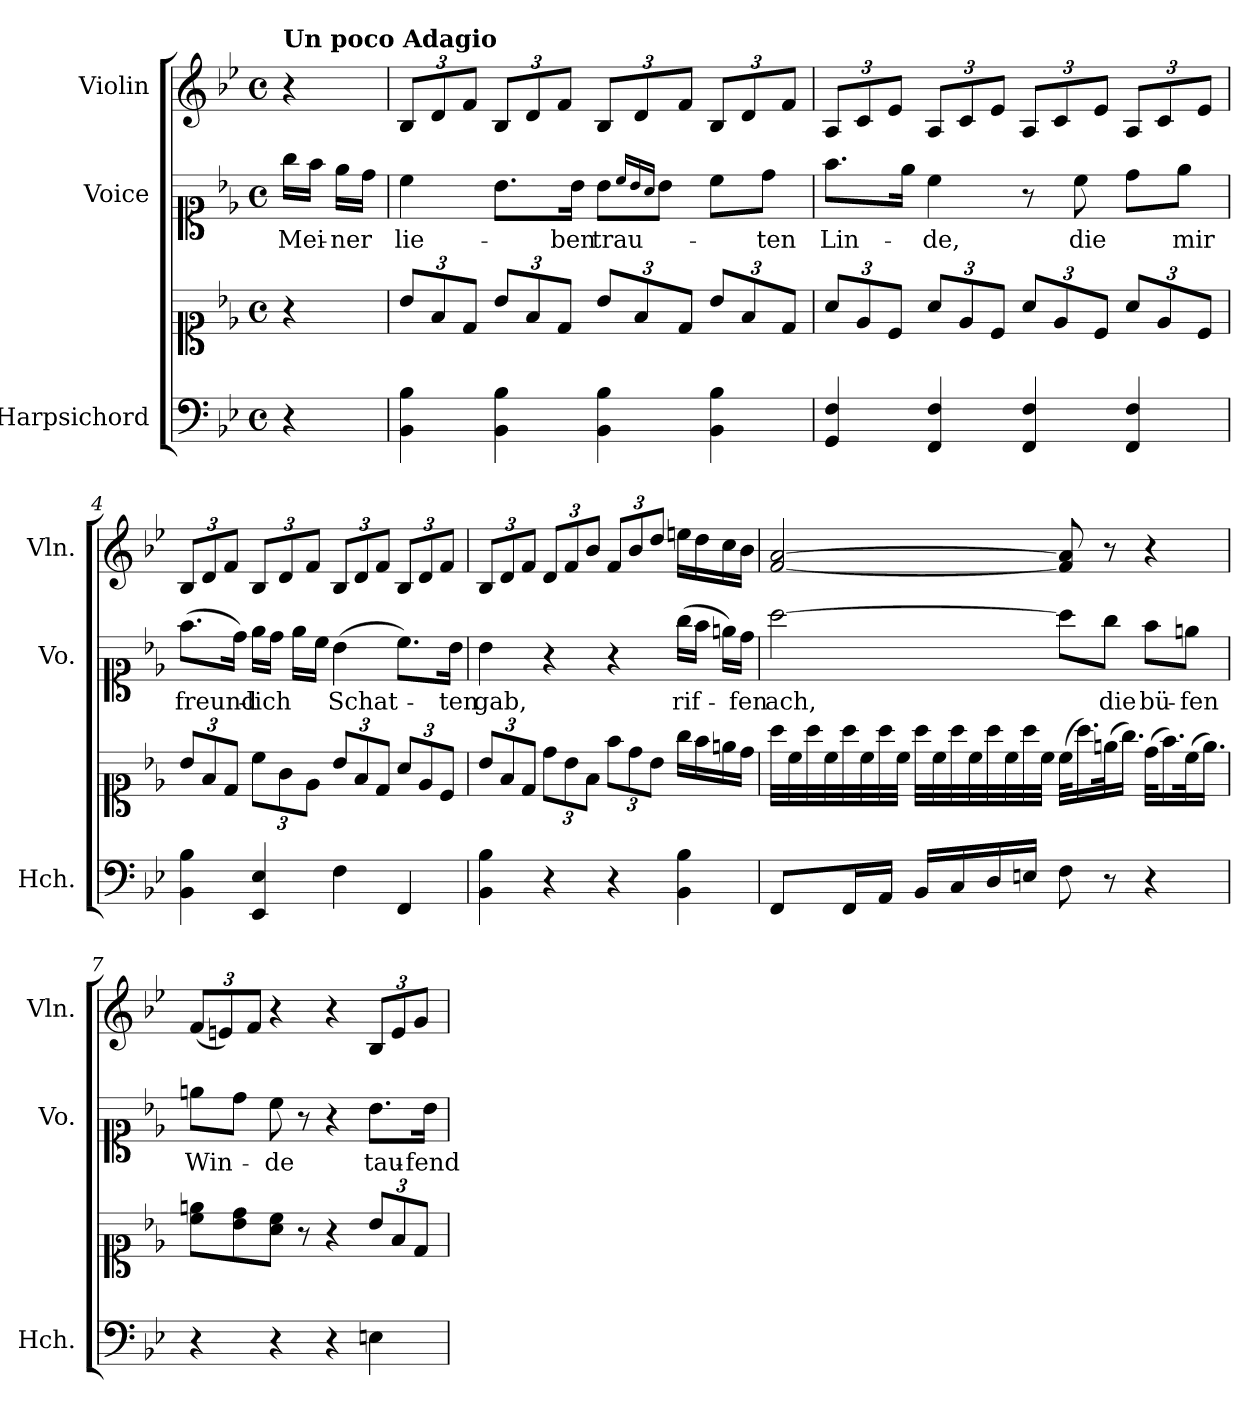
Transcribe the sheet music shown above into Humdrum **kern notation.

**kern	**kern	**kern	**text	**kern
*part3	*part3	*part2	*part2	*part1
*staff4	*staff3	*staff2	*staff2	*staff1
*I"Harpsichord	*	*I"Voice	*	*I"Violin
*I'Hch.	*	*I'Vo.	*	*I'Vln.
*clefF4	*clefC1	*clefC1	*	*clefG2
*k[b-e-]	*k[b-e-]	*k[b-e-]	*	*k[b-e-]
*M4/4	*M4/4	*M4/4	*	*M4/4
*met(c)	*met(c)	*met(c)	*	*met(c)
=1	=1	=1	=1	=1
!	!	!	!	!LO:TX:a:B:t=Un poco Adagio
!	!	!	!LO:LY:b	!
4r	4r	16gg\LL	Mei-	4r
.	.	16ff\JJ	.	.
!	!	!	!LO:LY:b	!
.	.	16ee-\LL	-ner	.
.	.	16dd\JJ	.	.
=2	=2	=2	=2	=2
*	*Xbrackettup	*	*	*
!	!	!	!LO:LY:b	!
*	*	*	*	*Xbrackettup
4BB-\ 4B-\	12b-/L	4cc\	lie-	12B-/L
.	12f/	.	.	12d/
.	12d/J	.	.	12f/J
4BB-\ 4B-\	12b-/L	8.b-\L	.	12B-/L
.	12f/	.	.	12d/
.	12d/J	.	.	12f/J
!	!	!	!LO:LY:b	!
.	.	16b-\Jk	-ben	.
!	!	!	!LO:LY:b	!
4BB-\ 4B-\	12b-/L	8b-\L	trau-	12B-/L
.	12f/	.	.	12d/
.	.	16qcc/LL	.	.
.	.	16qb-/	.	.
.	.	16qa/JJ	.	.
.	.	8b-\J	.	.
.	12d/J	.	.	12f/J
4BB-\ 4B-\	12b-/L	8cc\L	.	12B-/L
.	12f/	.	.	12d/
!	!	!	!LO:LY:b	!
.	.	8dd\J	-ten	.
.	12d/J	.	.	12f/J
=3	=3	=3	=3	=3
!	!	!	!LO:LY:b	!
4GG/ 4F/	12a/L	8.ff\L	Lin-	12A/L
.	12e-/	.	.	12c/
.	12c/J	.	.	12e-/J
.	.	16ee-\Jk	.	.
!	!	!	!LO:LY:b	!
4FF/ 4F/	12a/L	4cc\	-de,	12A/L
.	12e-/	.	.	12c/
.	12c/J	.	.	12e-/J
4FF/ 4F/	12a/L	8r	.	12A/L
.	12e-/	.	.	12c/
!	!	!	!LO:LY:b	!
.	.	8cc\	die	.
.	12c/J	.	.	12e-/J
4FF/ 4F/	12a/L	8dd\L	.	12A/L
.	12e-/	.	.	12c/
!	!	!	!LO:LY:b	!
.	.	8ee-\J	mir	.
.	12c/J	.	.	12e-/J
!!LO:LB:g=z
=4	=4	=4	=4	=4
!	!	!	!LO:LY:b	!
4BB-\ 4B-\	12b-/L	(8.ff\L	freund-	12B-/L
.	12f/	.	.	12d/
.	12d/J	.	.	12f/J
.	.	16dd\Jk)	.	.
!	!	!	!LO:LY:b	!
4EE-/ 4E-/	12cc\L	16ee-\LL	-lich	12B-/L
.	.	16dd\JJ	.	.
.	12g\	.	.	12d/
.	.	16ee-\LL	.	.
.	12e-\J	.	.	12f/J
.	.	16cc\JJ	.	.
!	!	!	!LO:LY:b	!
4F\	12b-/L	(4b-\	Schat-	12B-/L
.	12f/	.	.	12d/
.	12d/J	.	.	12f/J
4FF/	12a/L	8.cc\L)	.	12B-/L
.	12e-/	.	.	12d/
.	12c/J	.	.	12f/J
!	!	!	!LO:LY:b	!
.	.	16b-\Jk	-ten	.
=5	=5	=5	=5	=5
!	!	!	!LO:LY:b	!
4BB-\ 4B-\	12b-/L	4b-\	gab,	12B-/L
.	12f/	.	.	12d/
.	12d/J	.	.	12f/J
4r	12dd\L	4r	.	12d/L
.	12b-\	.	.	12f/
.	12f\J	.	.	12b-/J
4r	12ff\L	4r	.	12f/L
.	12dd\	.	.	12b-/
.	12b-\J	.	.	12dd/J
!	!	!	!LO:LY:b	!
4BB-\ 4B-\	16gg\LL	(16gg\LL	rif-	16een\LL
.	16ff\	16ff\JJ	.	16dd\
.	16een\	16een\LL)	.	16cc\
!	!	!	!LO:LY:b	!
.	16dd\JJ	16dd\JJ	-fen	16b-\JJ
!!LO:LB:g=z
=6	=6	=6	=6	=6
!	!	!	!LO:LY:b	!
8FF/L	32aa\LLL	[2aa\	ach,	[2f/ [2a/
.	32cc\	.	.	.
.	32aa\	.	.	.
.	32cc\	.	.	.
16FF/L	32aa\	.	.	.
.	32cc\	.	.	.
16AA/JJ	32aa\	.	.	.
.	32cc\JJJ	.	.	.
16BB-/LL	32aa\LLL	.	.	.
.	32cc\	.	.	.
16C/	32aa\	.	.	.
.	32cc\	.	.	.
16D/	32aa\	.	.	.
.	32cc\	.	.	.
16En/JJ	32aa\	.	.	.
.	32cc\JJJ	.	.	.
8F\	(32cc\KLL	8aa\L]	.	8f/] 8a/]
.	16.aa\)	.	.	.
!	!	!	!LO:LY:b	!
8r	(32een\K	8gg\J	die	8r
.	16.gg\JJ)	.	.	.
!	!	!	!LO:LY:b	!
4r	(32dd\KLL	8ff\L	bü-	4r
.	16.ff\)	.	.	.
!	!	!	!LO:LY:b	!
.	(32cc\K	8een\J	-fen	.
.	16.ee\JJ)	.	.	.
=7	=7	=7	=7	=7
!	!	!	!LO:LY:b	!
4r	8cc\ 8een\L	8een\L	Win-	(12f/L
.	.	.	.	12en/)
.	8b-\ 8dd\	8dd\J	.	.
.	.	.	.	12f/J
!	!	!	!LO:LY:b	!
4r	8a\ 8cc\J	8cc\	-de	4r
.	8r	8r	.	.
4r	4r	4r	.	4r
!	!	!	!LO:LY:b	!
4En\	12b-/L	8.b-\L	tau-	12B-/L
.	12f/	.	.	12e/
.	12d/J	.	.	12g/J
!	!	!	!LO:LY:b	!
.	.	16b-\Jk	-fend	.
=	=	=	=	=
*-	*-	*-	*-	*-
